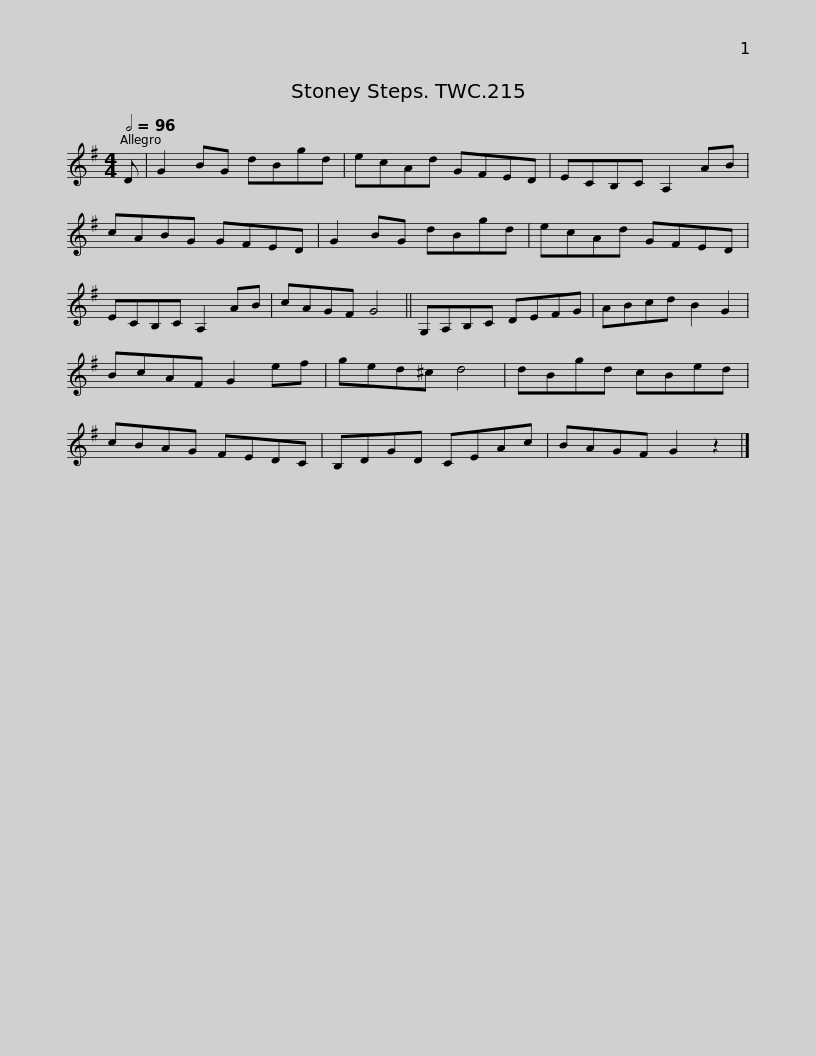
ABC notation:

X:1
L:1/8
Q:1/2=96
M:4/4
I:linebreak $
K:G
V:1 treble
V:1
 D | G2 BG dBgd | ecAd GFED | ECB,C A,2 AB | cABG GFED | %5
 G2 BG dBgd |$ ecAd GFED | ECB,C A,2 AB | cAGF G4 || G,A,B,C DEFG | %10
 ABcd B2 G2 | BcAF G2 ef |$ ged^c d4 | dBgd cBed | cBAG FEDC | %15
 B,DGD CEAc | BAGF G2 z2 |] %17
